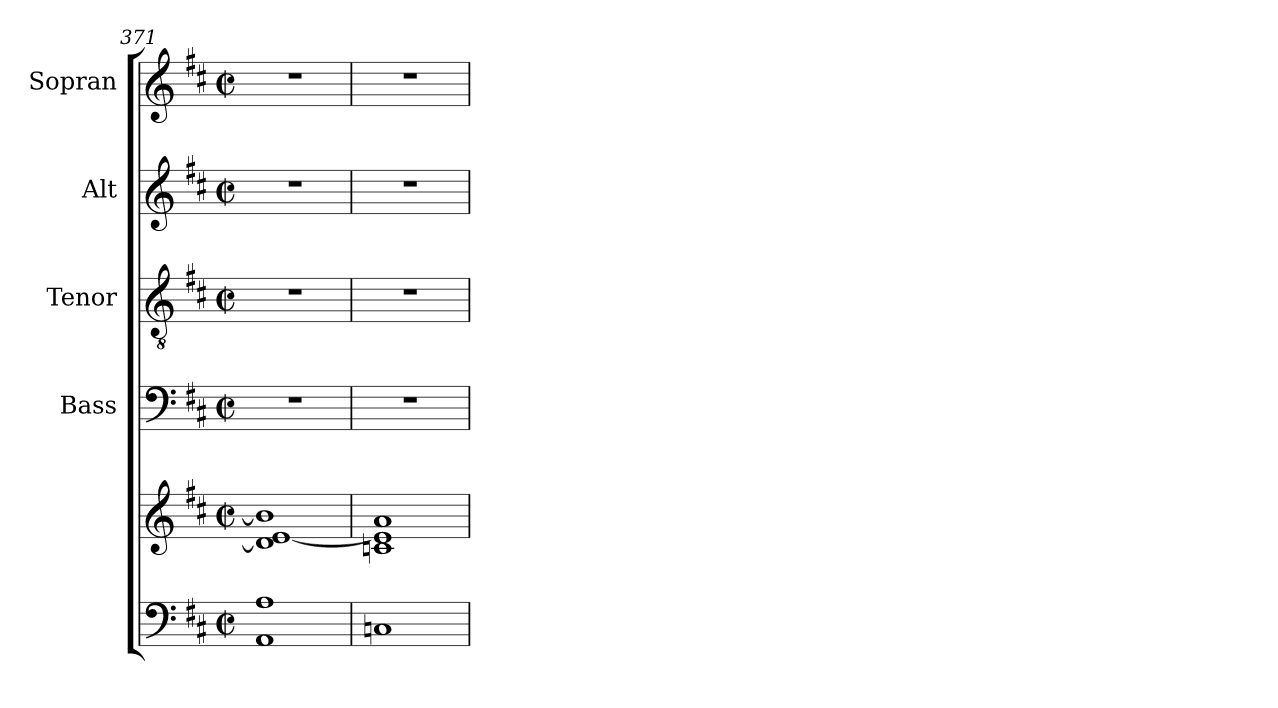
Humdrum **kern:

**kern	**kern	**kern	**kern	**kern	**kern
*part5	*part5	*part4	*part3	*part2	*part1
*staff6	*staff5	*staff4	*staff3	*staff2	*staff1
*	*	*I"Bass	*I"Tenor	*I"Alt	*I"Sopran
*	*	*I'B.	*I'T.	*I'A.	*I'S.
*clefF4	*clefG2	*clefF4	*clefGv2	*clefG2	*clefG2
*k[f#c#]	*k[f#c#]	*k[f#c#]	*k[f#c#]	*k[f#c#]	*k[f#c#]
*D:	*D:	*D:	*D:	*D:	*D:
*M2/2	*M2/2	*M2/2	*M2/2	*M2/2	*M2/2
*met(c|)	*met(c|)	*met(c|)	*met(c|)	*met(c|)	*met(c|)
=371	=371	=371	=371	=371	=371
1AA 1A	1d] [>1e 1b]	1r	1r	1r	1r
=372	=372	=372	=372	=372	=372
1Cn	1cn 1e] 1a	1r	1r	1r	1r
=	=	=	=	=	=
*-	*-	*-	*-	*-	*-
